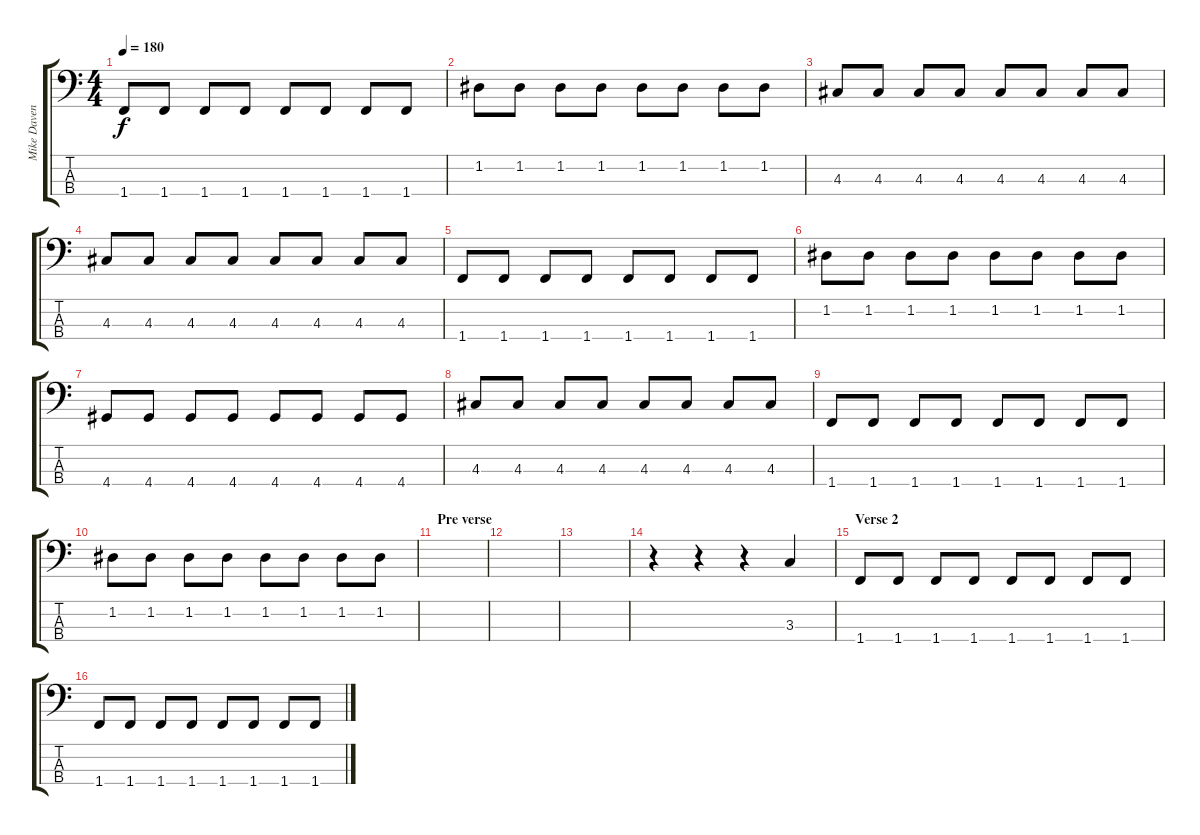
\track ("Mike Davenport (Bass)" "Mike Daven") {instrument electricbasspick}
\staff {score tabs}
\tuning (G2 D2 A1 E1) {hide}
\ts (4 4)
\tempo 180
\clef f4
\ks c
1.4.8{dy f} 1.4.8 1.4.8 1.4.8 1.4.8 1.4.8 1.4.8 1.4.8 |
1.2.8 1.2.8 1.2.8 1.2.8 1.2.8 1.2.8 1.2.8 1.2.8 |
4.3.8 4.3.8 4.3.8 4.3.8 4.3.8 4.3.8 4.3.8 4.3.8 |
4.3.8 4.3.8 4.3.8 4.3.8 4.3.8 4.3.8 4.3.8 4.3.8 |
1.4.8 1.4.8 1.4.8 1.4.8 1.4.8 1.4.8 1.4.8 1.4.8 |
1.2.8 1.2.8 1.2.8 1.2.8 1.2.8 1.2.8 1.2.8 1.2.8 |
4.4.8 4.4.8 4.4.8 4.4.8 4.4.8 4.4.8 4.4.8 4.4.8 |
4.3.8 4.3.8 4.3.8 4.3.8 4.3.8 4.3.8 4.3.8 4.3.8 |
1.4.8 1.4.8 1.4.8 1.4.8 1.4.8 1.4.8 1.4.8 1.4.8 |
1.2.8 1.2.8 1.2.8 1.2.8 1.2.8 1.2.8 1.2.8 1.2.8 |
\section ("" "Pre verse")
|
|
|
r.4 r.4 r.4 3.3.4 |
\section ("" "Verse 2")
1.4.8 1.4.8 1.4.8 1.4.8 1.4.8 1.4.8 1.4.8 1.4.8 |
1.4.8 1.4.8 1.4.8 1.4.8 1.4.8 1.4.8 1.4.8 1.4.8
